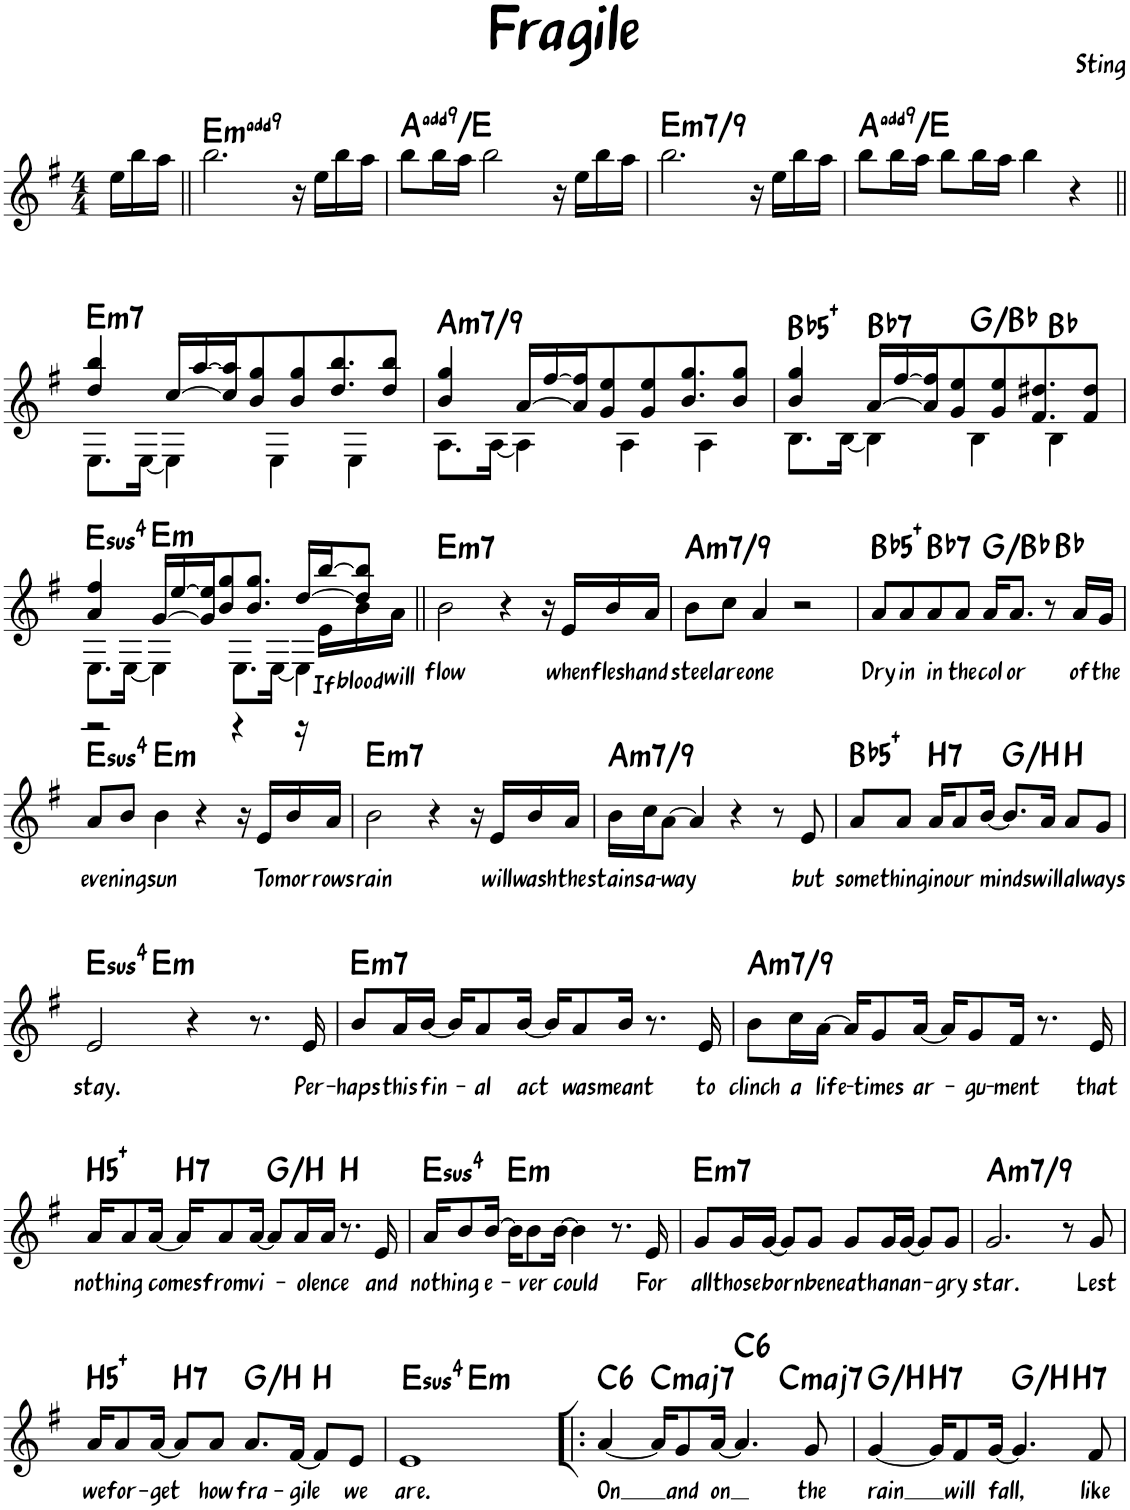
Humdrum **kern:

**kern	**text	**harte
*part1	*part1	*part1
*staff1	*staff1	*
*I"Piano	*	*
*I'Pno	*	*
*clefG2	*	*
*k[f#]	*	*
*M4/4	*	*
=	=	=
16ee\LL	.	.
16bb\	.	.
16aa\JJ	.	.
=1||	=1||	=1||
!	!	!LO:H:kt=m
2.bb\	.	E:min(9)
16r	.	.
16ee\LL	.	.
16bb\	.	.
16aa\JJ	.	.
=2	=2	=2
8bb\L	.	A:maj(9)/5
16bb\L	.	.
16aa\JJ	.	.
2bb\	.	.
16r	.	.
16ee\LL	.	.
16bb\	.	.
16aa\JJ	.	.
=3	=3	=3
!	!	!LO:H:kt=m7/9
2.bb\	.	E:min
16r	.	.
16ee\LL	.	.
16bb\	.	.
16aa\JJ	.	.
=4	=4	=4
8bb\L	.	A:maj(9)/5
16bb\L	.	.
16aa\JJ	.	.
8bb\L	.	.
16bb\L	.	.
16aa\JJ	.	.
4bb\	.	.
4r	.	.
!!LO:LB:g=z
=5||	=5||	=5||
*^	*	*
!	!	!	!LO:H:kt=m7
4dd/ 4bb/	8.E\L	.	E:min7
.	[16E\Jk	.	.
[16cc/LL	4E\]	.	.
[16aa/	.	.	.
16cc/] 16aa/]J	.	.	.
8b/ 8gg/	.	.	.
.	4E\	.	.
8b/ 8gg/	.	.	.
8.dd/ 8.bb/	.	.	.
.	4E\	.	.
8dd/ 8bb/J	.	.	.
=6	=6	=6	=6
!	!	!	!LO:H:kt=m7/9
4b/ 4gg/	8.A\L	.	A:min
.	[16A\Jk	.	.
[16a/LL	4A\]	.	.
[16ff#/	.	.	.
16a/] 16ff#/]J	.	.	.
8g/ 8ee/	.	.	.
.	4A\	.	.
8g/ 8ee/	.	.	.
8.b/ 8.gg/	.	.	.
.	4A\	.	.
8b/ 8gg/J	.	.	.
=7	=7	=7	=7
!	!	!	!LO:H:kt=5
4b/ 4gg/	8.B\L	.	Bb:(1,#5)
.	[16B\Jk	.	.
!	!	!	!LO:H:kt=7
[16a/LL	4B\]	.	Bb:7
[16ff#/	.	.	.
16a/] 16ff#/]J	.	.	.
8g/ 8ee/	.	.	.
.	4B\	.	G:maj/b3
8g/ 8ee/	.	.	.
8.f#/ 8.dd#X/	.	.	.
.	4B\	.	Bb:maj
8f#/ 8dd#/J	.	.	.
!!LO:LB:g=z	!!
=8	=8	=8	=8
*	*^	*	*
!	!	!	!	!LO:H:kt=4
4a/ 4ff#/	8.E\L	2r	.	E:sus4
.	[16E\Jk	.	.	.
!	!	!	!	!LO:H:kt=m
[16g/LL	4E\]	.	.	E:min
[16ee/	.	.	.	.
16g/] 16ee/]J	.	.	.	.
8b/ 8gg/	.	.	.	.
.	8.E\L	4r	.	.
8.b/ 8.gg/J	.	.	.	.
.	[16E\Jk	.	.	.
[16dd/LL	4E\]	16r	.	.
!	!	!	!LO:LY:b	!
[16bb/J	.	16e\LL	If	.
!	!	!	!LO:LY:b	!
8dd/] 8bb/]J	.	16b\	blood	.
!	!	!	!LO:LY:b	!
.	.	16a\JJ	will	.
=9||	=9||	=9||	=9||	=9||
!	!	!	!LO:LY:b	!LO:H:kt=m7
*v	*v	*v	*	*
2b\	flow	E:min7
4r	.	.
16r	.	.
!	!LO:LY:b	!
16e/LL	when	.
!	!LO:LY:b	!
16b/	flesh	.
!	!LO:LY:b	!
16a/JJ	and	.
=10	=10	=10
!	!LO:LY:b	!LO:H:kt=m7/9
8b\L	steel	A:min
!	!LO:LY:b	!
8cc\J	are	.
!	!LO:LY:b	!
4a/	one	.
2r	.	.
=11	=11	=11
!	!LO:LY:b	!LO:H:kt=5
8a/L	Dry-	Bb:(1,#5)
!	!LO:LY:b	!
8a/	-in	.
!	!LO:LY:b	!LO:H:kt=7
8a/	in	Bb:7
!	!LO:LY:b	!
8a/J	the	.
!	!LO:LY:b	!
16a/KL	col-	G:maj/b3
!	!LO:LY:b	!
8.a/J	-or	.
8r	.	Bb:maj
!	!LO:LY:b	!
16a/LL	of	.
!	!LO:LY:b	!
16g/JJ	the	.
!!LO:LB:g=z
=12	=12	=12
!	!LO:LY:b	!LO:H:kt=4
8a/L	eve-	E:sus4
!	!LO:LY:b	!
8b/J	-ning	.
!	!LO:LY:b	!LO:H:kt=m
4b\	sun	E:min
4r	.	.
16r	.	.
!	!LO:LY:b	!
16e/LL	To-	.
!	!LO:LY:b	!
16b/	-mor-	.
!	!LO:LY:b	!
16a/JJ	-rows	.
=13	=13	=13
!	!LO:LY:b	!LO:H:kt=m7
2b\	rain	E:min7
4r	.	.
16r	.	.
!	!LO:LY:b	!
16e/LL	will	.
!	!LO:LY:b	!
16b/	wash	.
!	!LO:LY:b	!
16a/JJ	the	.
=14	=14	=14
!	!LO:LY:b	!LO:H:kt=m7/9
16b\LL	stains	A:min
!	!LO:LY:b	!
16cc\J	a-	.
!	!LO:LY:b	!
[8a\J	-way	.
4a/]	.	.
4r	.	.
8r	.	.
!	!LO:LY:b	!
8e/	but	.
=15	=15	=15
!	!LO:LY:b	!LO:H:kt=5
8a/L	some-	Bb:(1,#5)
!	!LO:LY:b	!
8a/J	-thing	.
!	!LO:LY:b	!LO:H:kt=7
16a/KL	in	B:7
!	!LO:LY:b	!
8a/	our	.
!	!LO:LY:b	!
[16b/Jk	minds	.
8.b/L]	.	G:maj/3
!	!LO:LY:b	!
16a/Jk	will	.
!	!LO:LY:b	!
8a/L	al-	B:maj
!	!LO:LY:b	!
8g/J	-ways	.
!!LO:LB:g=z
=16	=16	=16
!	!LO:LY:b	!LO:H:kt=4
*^	*	*
2e/	4ryy	-stay.	E:sus4
!	!	!	!LO:H:kt=m
.	2.ryy	.	E:min
4r	.	.	.
8.r	.	.	.
!	!	!LO:LY:b	!
16e/	.	Per-	.
=17	=17	=17	=17
!	!	!LO:LY:b	!LO:H:kt=m7
*v	*v	*	*
8b/L	-haps	E:min7
!	!LO:LY:b	!
16a/L	this	.
!	!LO:LY:b	!
[16b/JJ	fin-	.
16b/KL]	.	.
!	!LO:LY:b	!
8a/	-al	.
!	!LO:LY:b	!
[16b/Jk	act	.
16b/KL]	.	.
!	!LO:LY:b	!
8a/	was	.
!	!LO:LY:b	!
16b/Jk	meant	.
8.r	.	.
!	!LO:LY:b	!
16e/	to	.
=18	=18	=18
!	!LO:LY:b	!LO:H:kt=m7/9
8b\L	clinch	A:min
!	!LO:LY:b	!
16cc\L	a	.
!	!LO:LY:b	!
[16a\JJ	life-	.
16a/KL]	.	.
!	!LO:LY:b	!
8g/	-times	.
!	!LO:LY:b	!
[16a/Jk	ar-	.
16a/KL]	.	.
!	!LO:LY:b	!
8g/	-gu-	.
!	!LO:LY:b	!
16f#/Jk	-ment	.
8.r	.	.
!	!LO:LY:b	!
16e/	that	.
!!LO:LB:g=z
=19	=19	=19
!	!LO:LY:b	!LO:H:kt=5
16a/KL	noth-	B:(1,#5)
!	!LO:LY:b	!
8a/	-ing	.
!	!LO:LY:b	!
[16a/Jk	comes	.
!	!	!LO:H:kt=7
16a/KL]	.	B:7
!	!LO:LY:b	!
8a/	from	.
!	!LO:LY:b	!
[16a/Jk	vi-	.
8a/L]	.	G:maj/3
!	!LO:LY:b	!
16a/L	-o-	.
!	!LO:LY:b	!
16a/JJ	-lence	.
8.r	.	B:maj
!	!LO:LY:b	!
16e/	and	.
=20	=20	=20
!	!LO:LY:b	!LO:H:kt=4
16a/KL	noth-	E:sus4
!	!LO:LY:b	!
8b/	-ing	.
!	!LO:LY:b	!
[16b/Jk	e-	.
!	!	!LO:H:kt=m
16b\KL]	.	E:min
!	!LO:LY:b	!
8b\	-ver	.
!	!LO:LY:b	!
[16b\Jk	could	.
4b\]	.	.
8.r	.	.
!	!LO:LY:b	!
16e/	For	.
=21	=21	=21
!	!LO:LY:b	!LO:H:kt=m7
8g/L	all	E:min7
!	!LO:LY:b	!
16g/L	those	.
!	!LO:LY:b	!
[16g/JJ	born	.
8g/L]	.	.
!	!LO:LY:b	!
8g/J	be-	.
!	!LO:LY:b	!
8g/L	-neath	.
!	!LO:LY:b	!
16g/L	an	.
!	!LO:LY:b	!
[16g/JJ	an-	.
8g/L]	.	.
!	!LO:LY:b	!
8g/J	-gry	.
=22	=22	=22
!	!LO:LY:b	!LO:H:kt=m7/9
2.g/	star.	A:min
8r	.	.
!	!LO:LY:b	!
8g/	Lest	.
!!LO:LB:g=z
=23	=23	=23
!	!LO:LY:b	!LO:H:kt=5
16a/KL	we	B:(1,#5)
!	!LO:LY:b	!
8a/	for-	.
!	!LO:LY:b	!
[16a/Jk	-get	.
!	!	!LO:H:kt=7
8a/L]	.	B:7
!	!LO:LY:b	!
8a/J	how	.
!	!LO:LY:b	!
8.a/L	fra-	G:maj/3
!	!LO:LY:b	!
[16f#/Jk	-gile	.
8f#/L]	.	B:maj
!	!LO:LY:b	!
8e/J	we	.
=24	=24	=24
!	!LO:LY:b	!LO:H:kt=4
*^	*	*
1e	4ryy	are.	E:sus4
!	!	!	!LO:H:kt=m
.	2.ryy	.	E:min
=25!|:	=25!|:	=25!|:	=25!|:
!	!	!LO:LY:b	!LO:H:kt=6
[4a/	2.ryy	On	C:maj6
!	!	!	!LO:H:kt=maj7
16a/KL]	.	.	C:maj7
!	!	!LO:LY:b	!
8g/	.	and	.
!	!	!LO:LY:b	!
[16a/Jk	.	on	.
!	!	!	!LO:H:kt=6
4.a/]	.	.	C:maj6
!	!	!	!LO:H:kt=maj7
.	4ryy	.	C:maj7
!	!	!LO:LY:b	!
8g/	.	the	.
=26	=26	=26	=26
!	!	!LO:LY:b	!
[4g/	2.ryy	rain	G:maj/3
!	!	!	!LO:H:kt=7
16g/KL]	.	.	B:7
!	!	!LO:LY:b	!
8f#/	.	will	.
!	!	!LO:LY:b	!
[16g/Jk	.	fall,	.
4.g/]	.	.	G:maj/3
!	!	!	!LO:H:kt=7
.	4ryy	.	B:7
!	!	!LO:LY:b	!
8f#/	.	like	.
*v	*v	*	*
=	=	=
*-	*-	*-
